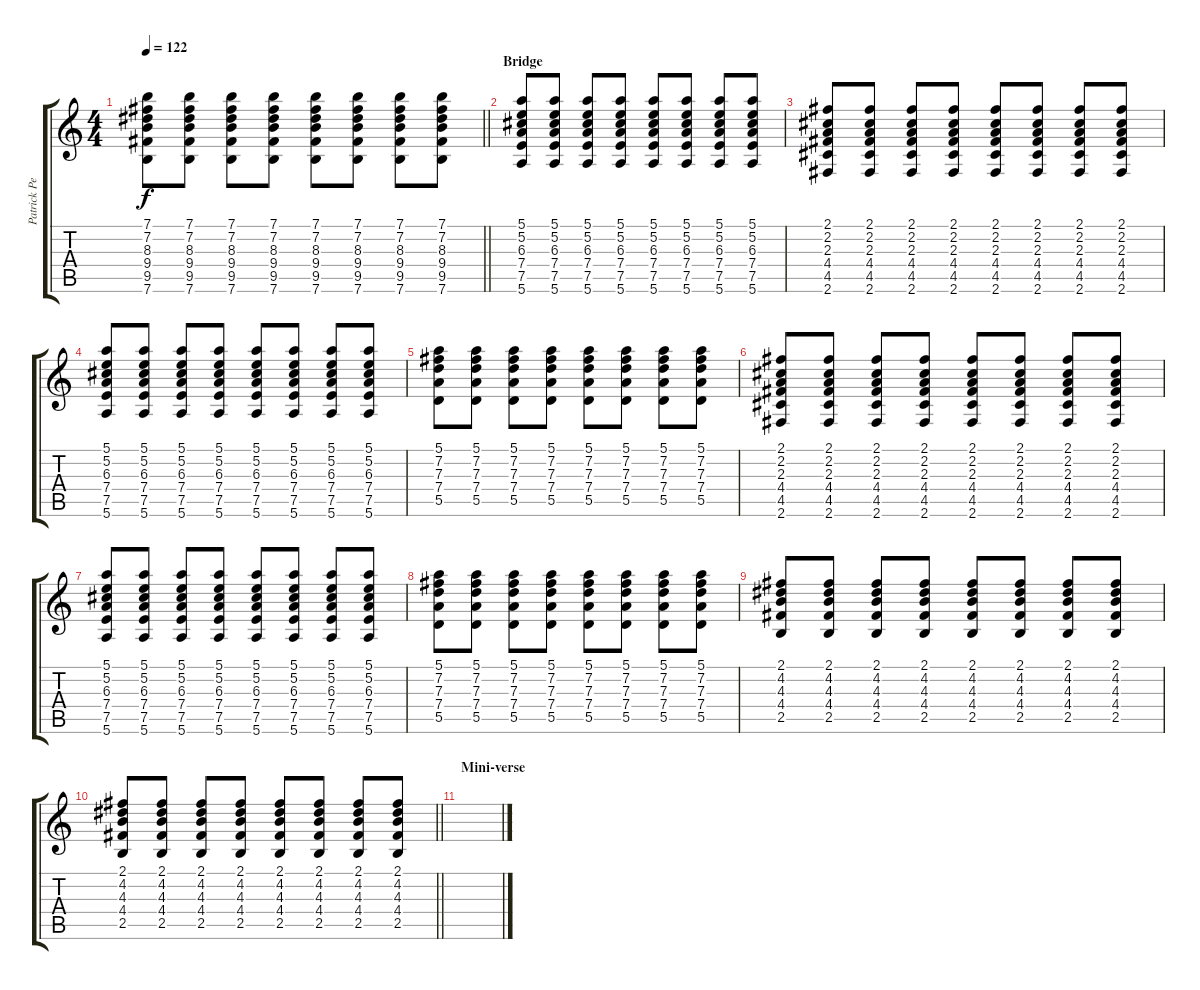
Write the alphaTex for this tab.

\track ("Patrick Pentland" "Patrick Pe") {instrument overdrivenguitar}
\staff {score tabs}
\tuning (E4 B3 G3 D3 A2 E2) {hide}
\ts (4 4)
\section ("" "")
\tempo 122
\clef g2
\barLineRight lightlight
\ks c
(7.1 7.2 8.3 9.4 9.5 7.6).8{dy f} (7.1 7.2 8.3 9.4 9.5 7.6).8 (7.1 7.2 8.3 9.4 9.5 7.6).8 (7.1 7.2 8.3 9.4 9.5 7.6).8 (7.1 7.2 8.3 9.4 9.5 7.6).8 (7.1 7.2 8.3 9.4 9.5 7.6).8 (7.1 7.2 8.3 9.4 9.5 7.6).8 (7.1 7.2 8.3 9.4 9.5 7.6).8 |
\section ("" "Bridge")
(5.1 5.2 6.3 7.4 7.5 5.6).8 (5.1 5.2 6.3 7.4 7.5 5.6).8 (5.1 5.2 6.3 7.4 7.5 5.6).8 (5.1 5.2 6.3 7.4 7.5 5.6).8 (5.1 5.2 6.3 7.4 7.5 5.6).8 (5.1 5.2 6.3 7.4 7.5 5.6).8 (5.1 5.2 6.3 7.4 7.5 5.6).8 (5.1 5.2 6.3 7.4 7.5 5.6).8 |
(2.1 2.2 2.3 4.4 4.5 2.6).8 (2.1 2.2 2.3 4.4 4.5 2.6).8 (2.1 2.2 2.3 4.4 4.5 2.6).8 (2.1 2.2 2.3 4.4 4.5 2.6).8 (2.1 2.2 2.3 4.4 4.5 2.6).8 (2.1 2.2 2.3 4.4 4.5 2.6).8 (2.1 2.2 2.3 4.4 4.5 2.6).8 (2.1 2.2 2.3 4.4 4.5 2.6).8 |
(5.1 5.2 6.3 7.4 7.5 5.6).8 (5.1 5.2 6.3 7.4 7.5 5.6).8 (5.1 5.2 6.3 7.4 7.5 5.6).8 (5.1 5.2 6.3 7.4 7.5 5.6).8 (5.1 5.2 6.3 7.4 7.5 5.6).8 (5.1 5.2 6.3 7.4 7.5 5.6).8 (5.1 5.2 6.3 7.4 7.5 5.6).8 (5.1 5.2 6.3 7.4 7.5 5.6).8 |
(5.1 7.2 7.3 7.4 5.5).8 (5.1 7.2 7.3 7.4 5.5).8 (5.1 7.2 7.3 7.4 5.5).8 (5.1 7.2 7.3 7.4 5.5).8 (5.1 7.2 7.3 7.4 5.5).8 (5.1 7.2 7.3 7.4 5.5).8 (5.1 7.2 7.3 7.4 5.5).8 (5.1 7.2 7.3 7.4 5.5).8 |
(2.1 2.2 2.3 4.4 4.5 2.6).8 (2.1 2.2 2.3 4.4 4.5 2.6).8 (2.1 2.2 2.3 4.4 4.5 2.6).8 (2.1 2.2 2.3 4.4 4.5 2.6).8 (2.1 2.2 2.3 4.4 4.5 2.6).8 (2.1 2.2 2.3 4.4 4.5 2.6).8 (2.1 2.2 2.3 4.4 4.5 2.6).8 (2.1 2.2 2.3 4.4 4.5 2.6).8 |
(5.1 5.2 6.3 7.4 7.5 5.6).8 (5.1 5.2 6.3 7.4 7.5 5.6).8 (5.1 5.2 6.3 7.4 7.5 5.6).8 (5.1 5.2 6.3 7.4 7.5 5.6).8 (5.1 5.2 6.3 7.4 7.5 5.6).8 (5.1 5.2 6.3 7.4 7.5 5.6).8 (5.1 5.2 6.3 7.4 7.5 5.6).8 (5.1 5.2 6.3 7.4 7.5 5.6).8 |
(5.1 7.2 7.3 7.4 5.5).8 (5.1 7.2 7.3 7.4 5.5).8 (5.1 7.2 7.3 7.4 5.5).8 (5.1 7.2 7.3 7.4 5.5).8 (5.1 7.2 7.3 7.4 5.5).8 (5.1 7.2 7.3 7.4 5.5).8 (5.1 7.2 7.3 7.4 5.5).8 (5.1 7.2 7.3 7.4 5.5).8 |
(2.1 4.2 4.3 4.4 2.5).8 (2.1 4.2 4.3 4.4 2.5).8 (2.1 4.2 4.3 4.4 2.5).8 (2.1 4.2 4.3 4.4 2.5).8 (2.1 4.2 4.3 4.4 2.5).8 (2.1 4.2 4.3 4.4 2.5).8 (2.1 4.2 4.3 4.4 2.5).8 (2.1 4.2 4.3 4.4 2.5).8 |
\barLineRight lightlight
(2.1 4.2 4.3 4.4 2.5).8 (2.1 4.2 4.3 4.4 2.5).8 (2.1 4.2 4.3 4.4 2.5).8 (2.1 4.2 4.3 4.4 2.5).8 (2.1 4.2 4.3 4.4 2.5).8 (2.1 4.2 4.3 4.4 2.5).8 (2.1 4.2 4.3 4.4 2.5).8 (2.1 4.2 4.3 4.4 2.5).8 |
\section ("" "Mini-verse")
